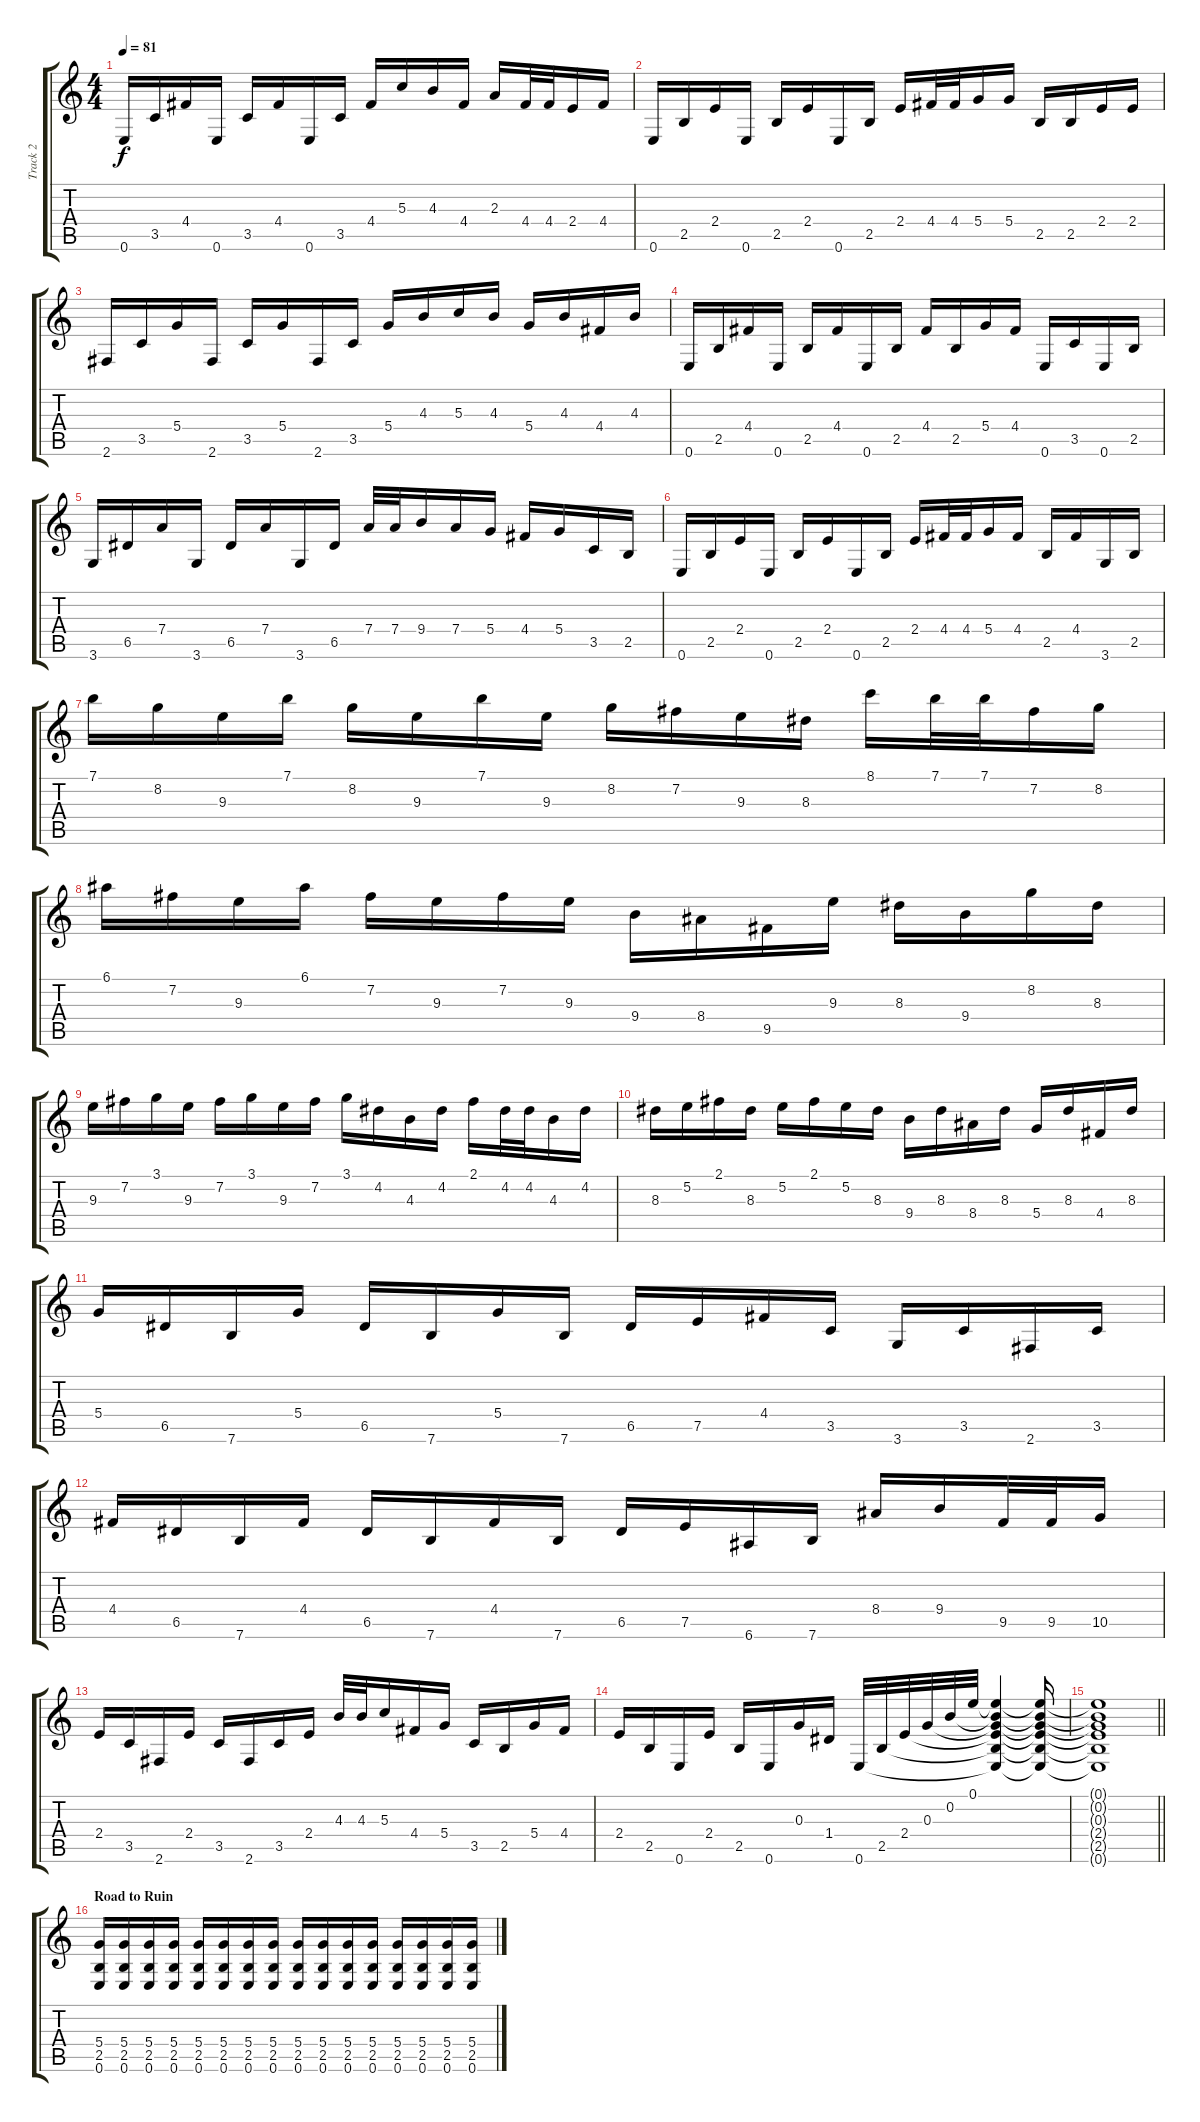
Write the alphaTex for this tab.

\track ("Track 2" "Track 2") {instrument acousticguitarsteel}
\staff {score tabs}
\tuning (E4 B3 G3 D3 A2 E2) {hide}
\ts (4 4)
\tempo 81
\clef g2
\ks c
0.6.16{dy f} 3.5.16 4.4.16 0.6.16 3.5.16 4.4.16 0.6.16 3.5.16 4.4.16 5.3.16 4.3.16 4.4.16 2.3.16 4.4.32 4.4.32 2.4.16 4.4.16 |
0.6.16 2.5.16 2.4.16 0.6.16 2.5.16 2.4.16 0.6.16 2.5.16 2.4.16 4.4.32 4.4.32 5.4.16 5.4.16 2.5.16 2.5.16 2.4.16 2.4.16 |
2.6.16 3.5.16 5.4.16 2.6.16 3.5.16 5.4.16 2.6.16 3.5.16 5.4.16 4.3.16 5.3.16 4.3.16 5.4.16 4.3.16 4.4.16 4.3.16 |
0.6.16 2.5.16 4.4.16 0.6.16 2.5.16 4.4.16 0.6.16 2.5.16 4.4.16 2.5.16 5.4.16 4.4.16 0.6.16 3.5.16 0.6.16 2.5.16 |
3.6.16 6.5.16 7.4.16 3.6.16 6.5.16 7.4.16 3.6.16 6.5.16 7.4.32 7.4.32 9.4.16 7.4.16 5.4.16 4.4.16 5.4.16 3.5.16 2.5.16 |
0.6.16 2.5.16 2.4.16 0.6.16 2.5.16 2.4.16 0.6.16 2.5.16 2.4.16 4.4.32 4.4.32 5.4.16 4.4.16 2.5.16 4.4.16 3.6.16 2.5.16 |
7.1.16 8.2.16 9.3.16 7.1.16 8.2.16 9.3.16 7.1.16 9.3.16 8.2.16 7.2.16 9.3.16 8.3.16 8.1.16 7.1.32 7.1.32 7.2.16 8.2.16 |
6.1.16 7.2.16 9.3.16 6.1.16 7.2.16 9.3.16 7.2.16 9.3.16 9.4.16 8.4.16 9.5.16 9.3.16 8.3.16 9.4.16 8.2.16 8.3.16 |
9.3.16 7.2.16 3.1.16 9.3.16 7.2.16 3.1.16 9.3.16 7.2.16 3.1.16 4.2.16 4.3.16 4.2.16 2.1.16 4.2.32 4.2.32 4.3.16 4.2.16 |
8.3.16 5.2.16 2.1.16 8.3.16 5.2.16 2.1.16 5.2.16 8.3.16 9.4.16 8.3.16 8.4.16 8.3.16 5.4.16 8.3.16 4.4.16 8.3.16 |
5.4.16 6.5.16 7.6.16 5.4.16 6.5.16 7.6.16 5.4.16 7.6.16 6.5.16 7.5.16 4.4.16 3.5.16 3.6.16 3.5.16 2.6.16 3.5.16 |
4.4.16 6.5.16 7.6.16 4.4.16 6.5.16 7.6.16 4.4.16 7.6.16 6.5.16 7.5.16 6.6.16 7.6.16 8.4.16 9.4.16 9.5.32 9.5.32 10.5.16 |
2.4.16 3.5.16 2.6.16 2.4.16 3.5.16 2.6.16 3.5.16 2.4.16 4.3.32 4.3.32 5.3.16 4.4.16 5.4.16 3.5.16 2.5.16 5.4.16 4.4.16 |
2.4.16 2.5.16 0.6.16 2.4.16 2.5.16 0.6.16 0.3.16 1.4.16 0.6.32 2.5.32 2.4.32 0.3.32 0.2.32 0.1.32 (0.1{t} 0.2{t} 0.3{t} 2.4{t} 2.5{t} 0.6{t}).4 (0.1{t} 0.2{t} 0.3{t} 2.4{t} 2.5{t} 0.6{t}).16 |
\barLineRight lightlight
(0.1{t} 0.2{t} 0.3{t} 2.4{t} 2.5{t} 0.6{t}).1 |
\section ("" "Road to Ruin")
(5.4 2.5 0.6).16{instrument distortionguitar} (5.4 2.5 0.6).16 (5.4 2.5 0.6).16 (5.4 2.5 0.6).16 (5.4 2.5 0.6).16 (5.4 2.5 0.6).16 (5.4 2.5 0.6).16 (5.4 2.5 0.6).16 (5.4 2.5 0.6).16 (5.4 2.5 0.6).16 (5.4 2.5 0.6).16 (5.4 2.5 0.6).16 (5.4 2.5 0.6).16 (5.4 2.5 0.6).16 (5.4 2.5 0.6).16 (5.4 2.5 0.6).16
